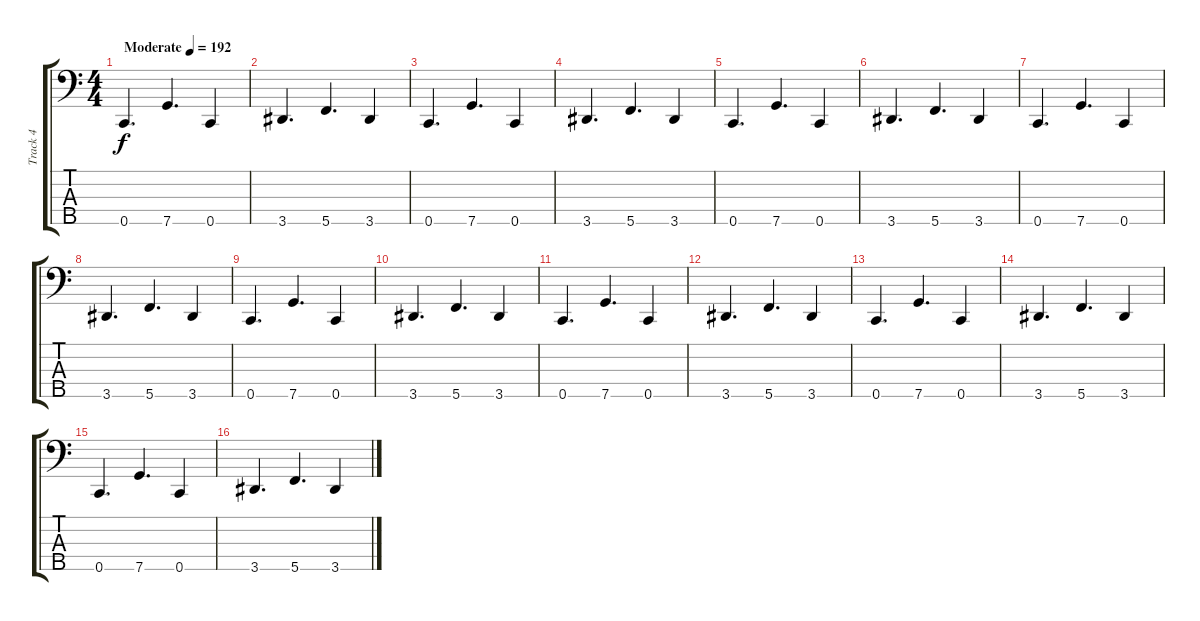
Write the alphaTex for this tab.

\track ("Track 4" "Track 4") {instrument electricbassfinger}
\staff {score tabs}
\tuning (Bb2 F2 C2 G1 C1) {hide}
\ts (4 4)
\tempo (192 "Moderate")
\clef f4
\ks c
0.5.4{d dy f instrument electricbassfinger} 7.5.4{d} 0.5.4 |
3.5.4{d} 5.5.4{d} 3.5.4 |
0.5.4{d} 7.5.4{d} 0.5.4 |
3.5.4{d} 5.5.4{d} 3.5.4 |
0.5.4{d} 7.5.4{d} 0.5.4 |
3.5.4{d} 5.5.4{d} 3.5.4 |
0.5.4{d} 7.5.4{d} 0.5.4 |
3.5.4{d} 5.5.4{d} 3.5.4 |
0.5.4{d} 7.5.4{d} 0.5.4 |
3.5.4{d} 5.5.4{d} 3.5.4 |
0.5.4{d} 7.5.4{d} 0.5.4 |
3.5.4{d} 5.5.4{d} 3.5.4 |
0.5.4{d} 7.5.4{d} 0.5.4 |
3.5.4{d} 5.5.4{d} 3.5.4 |
0.5.4{d} 7.5.4{d} 0.5.4 |
3.5.4{d} 5.5.4{d} 3.5.4
